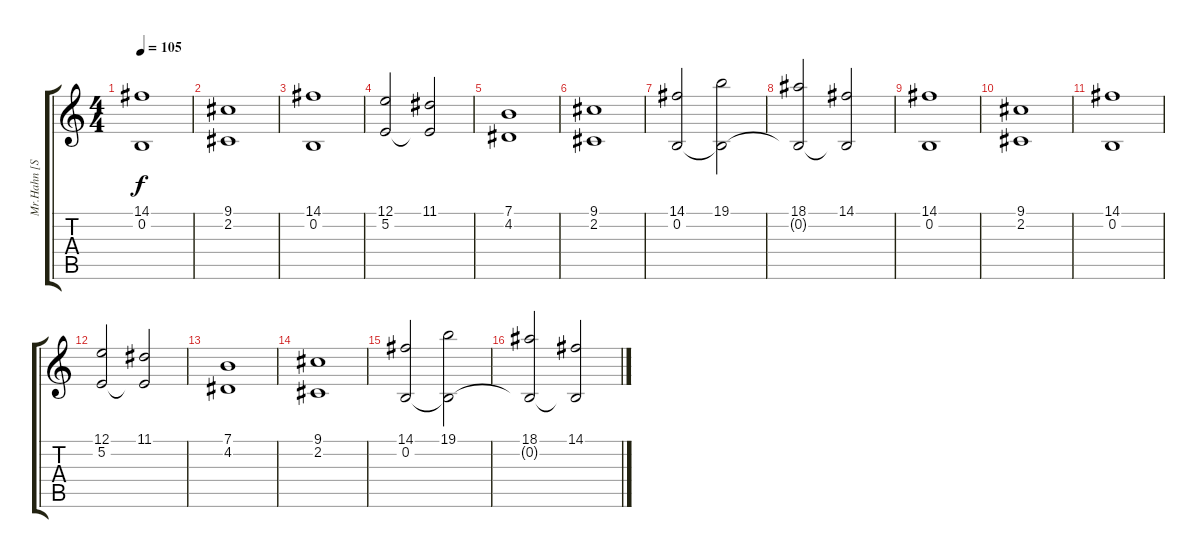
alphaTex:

\track ("Mr.Hahn [Sampler3]" "Mr.Hahn [S") {instrument stringensemble2}
\staff {score tabs}
\tuning (E4 B3 G3 D3 A2 D2) {hide}
\ts (4 4)
\tempo 105
\clef g2
\ks c
(14.1 0.2).1{dy f} |
(9.1 2.2).1 |
(14.1 0.2).1 |
(12.1 5.2).2 (11.1 5.2{t}).2 |
(7.1 4.2).1 |
(9.1 2.2).1 |
(14.1 0.2).2 (19.1 0.2{t}).2 |
(18.1 0.2{t}).2 (14.1 0.2{t}).2 |
(14.1 0.2).1 |
(9.1 2.2).1 |
(14.1 0.2).1 |
(12.1 5.2).2 (11.1 5.2{t}).2 |
(7.1 4.2).1 |
(9.1 2.2).1 |
(14.1 0.2).2 (19.1 0.2{t}).2 |
(18.1 0.2{t}).2 (14.1 0.2{t}).2
